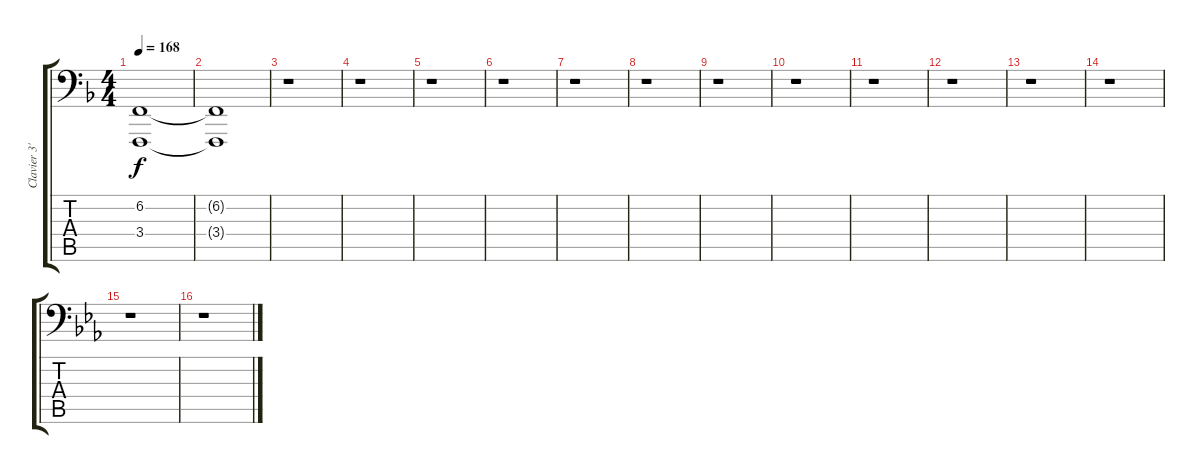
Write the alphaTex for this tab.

\track ("Clavier 3''" "Clavier 3'") {instrument stringensemble2}
\staff {score tabs}
\tuning (E2 B1 G1 D1 A0 E0) {hide}
\ts (4 4)
\tempo 168
\clef f4
\ks f
(6.2{t} 3.4{t}).1{dy f} |
(6.2{t} 3.4{t}).1 |
r.1 |
r.1 |
r.1 |
r.1 |
r.1 |
r.1 |
r.1 |
r.1 |
r.1 |
r.1 |
r.1 |
r.1 |
\ks eb
r.1 |
r.1
